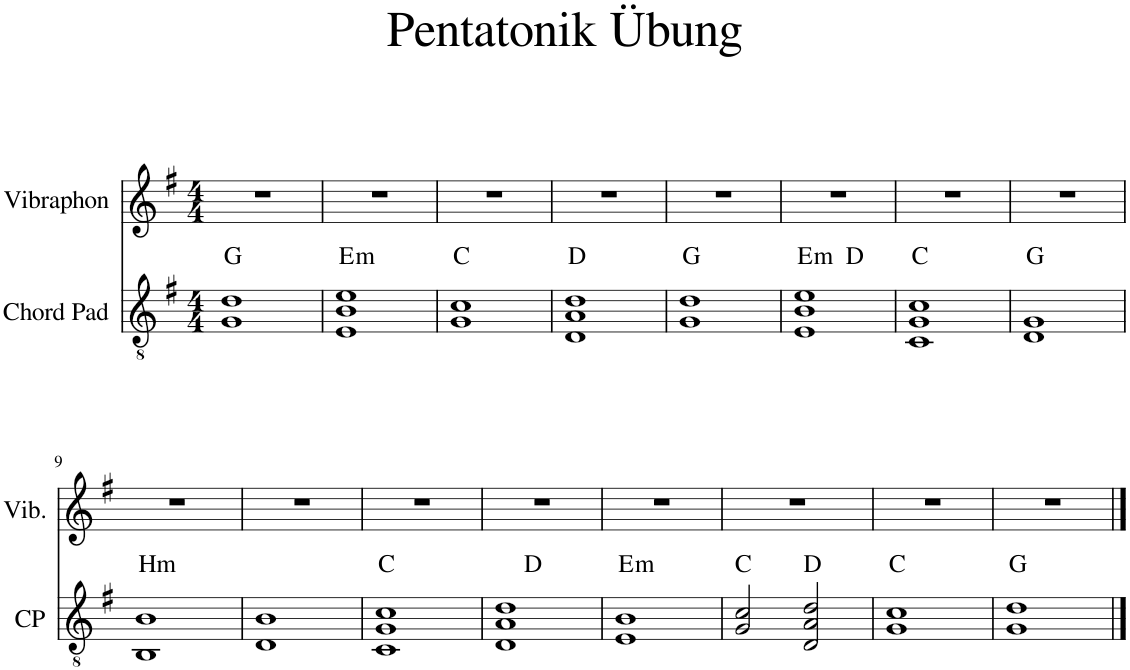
**kern	**harte	**kern
*part2	*part2	*part1
*staff2	*	*staff1
*I"Chord Pad	*	*I"Vibraphon
*I'CP	*	*I'Vib.
*clefGv2	*	*clefG2
*k[f#]	*	*k[f#]
*M4/4	*	*M4/4
=1	=1	=1
1G 1d	G:maj	1r
=2	=2	=2
!	!LO:H:kt=m	!
1E 1B 1e	E:min	1r
=3	=3	=3
1G 1c	C:maj	1r
=4	=4	=4
1D 1A 1d	D:maj	1r
=5	=5	=5
1G 1d	G:maj	1r
=6	=6	=6
!	!LO:H:kt=m	!
*^	*	*
1E 1B 1e	2ryy	E:min	1r
.	2ryy	D:maj	.
*v	*v	*	*
=7	=7	=7
1C 1G 1c	C:maj	1r
=8	=8	=8
1D 1G	G:maj	1r
!!LO:LB:g=z
=9	=9	=9
!	!LO:H:kt=Hm	!
1BB 1B	N	1r
=10	=10	=10
1D 1B	.	1r
=11	=11	=11
1C 1G 1c	C:maj	1r
=12	=12	=12
*^	*	*
1D 1A 1d	4ryy	.	1r
.	2.ryy	D:maj	.
=13	=13	=13	=13
!	!	!LO:H:kt=m	!
*v	*v	*	*
1E 1B	E:min	1r
=14	=14	=14
2G/ 2c/	C:maj	1r
2D/ 2A/ 2d/	D:maj	.
=15	=15	=15
1G 1c	C:maj	1r
=16	=16	=16
1G 1d	G:maj	1r
==	==	==
*-	*-	*-
